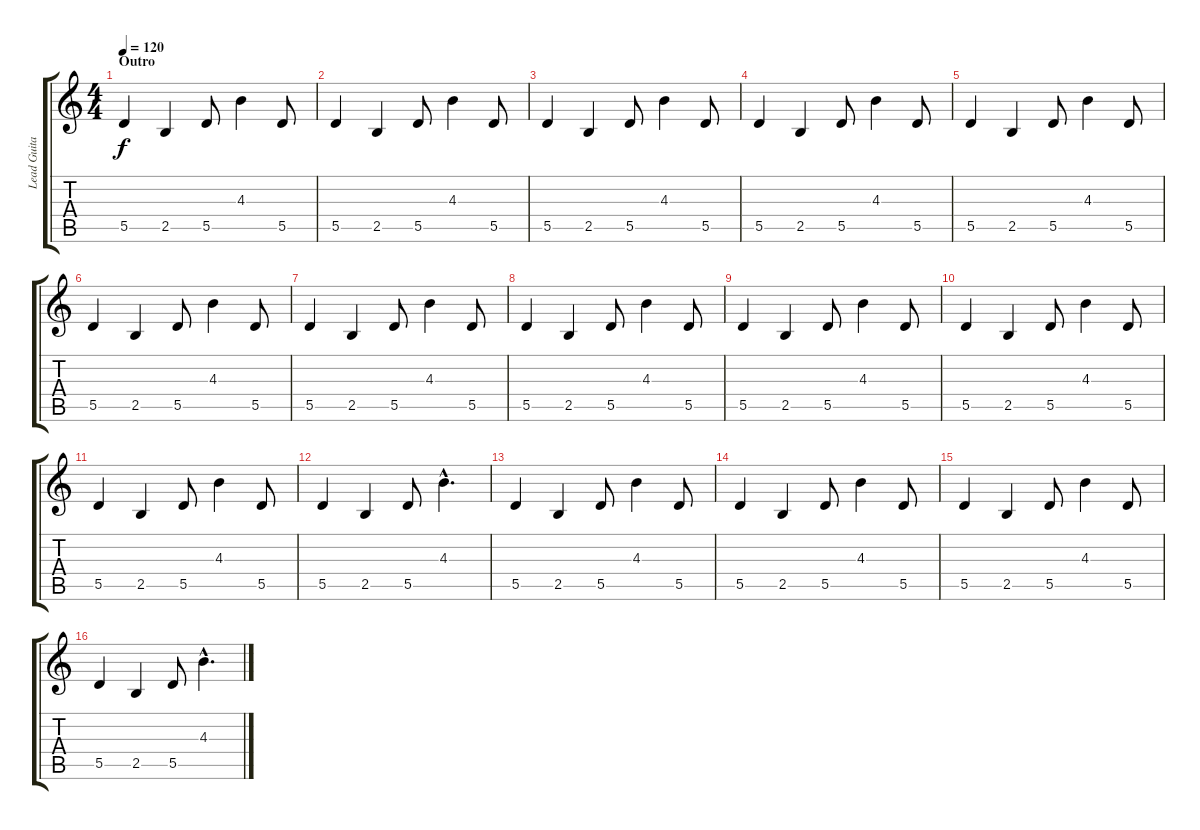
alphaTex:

\track ("Lead Guitar" "Lead Guita") {instrument overdrivenguitar}
\staff {score tabs}
\tuning (E4 B3 G3 D3 A2 D2) {hide}
\ts (4 4)
\section ("" "Outro")
\tempo 120
\clef g2
\ks c
5.5.4{dy f instrument electricguitarclean} 2.5.4 5.5.8 4.3.4 5.5.8 |
5.5.4{instrument electricguitarclean} 2.5.4 5.5.8 4.3.4 5.5.8 |
5.5.4{instrument electricguitarclean} 2.5.4 5.5.8 4.3.4 5.5.8 |
5.5.4{instrument electricguitarclean} 2.5.4 5.5.8 4.3.4 5.5.8 |
5.5.4{instrument electricguitarclean} 2.5.4 5.5.8 4.3.4 5.5.8 |
5.5.4{instrument electricguitarclean} 2.5.4 5.5.8 4.3.4 5.5.8 |
5.5.4{instrument electricguitarclean} 2.5.4 5.5.8 4.3.4 5.5.8 |
5.5.4{instrument electricguitarclean} 2.5.4 5.5.8 4.3.4 5.5.8 |
5.5.4{volume 12 instrument electricguitarclean} 2.5.4 5.5.8 4.3.4 5.5.8 |
5.5.4{volume 10 instrument electricguitarclean} 2.5.4 5.5.8 4.3.4 5.5.8 |
5.5.4{volume 9 instrument electricguitarclean} 2.5.4 5.5.8 4.3.4 5.5.8 |
5.5.4{volume 8 instrument electricguitarclean} 2.5.4 5.5.8 4.3{hac}.4{d} |
5.5.4{volume 7 instrument electricguitarclean} 2.5.4 5.5.8 4.3.4 5.5.8 |
5.5.4{volume 6 instrument electricguitarclean} 2.5.4 5.5.8 4.3.4 5.5.8 |
5.5.4{volume 6 instrument electricguitarclean} 2.5.4 5.5.8 4.3.4 5.5.8 |
5.5.4{volume 4 instrument electricguitarclean} 2.5.4 5.5.8 4.3{hac}.4{d}
